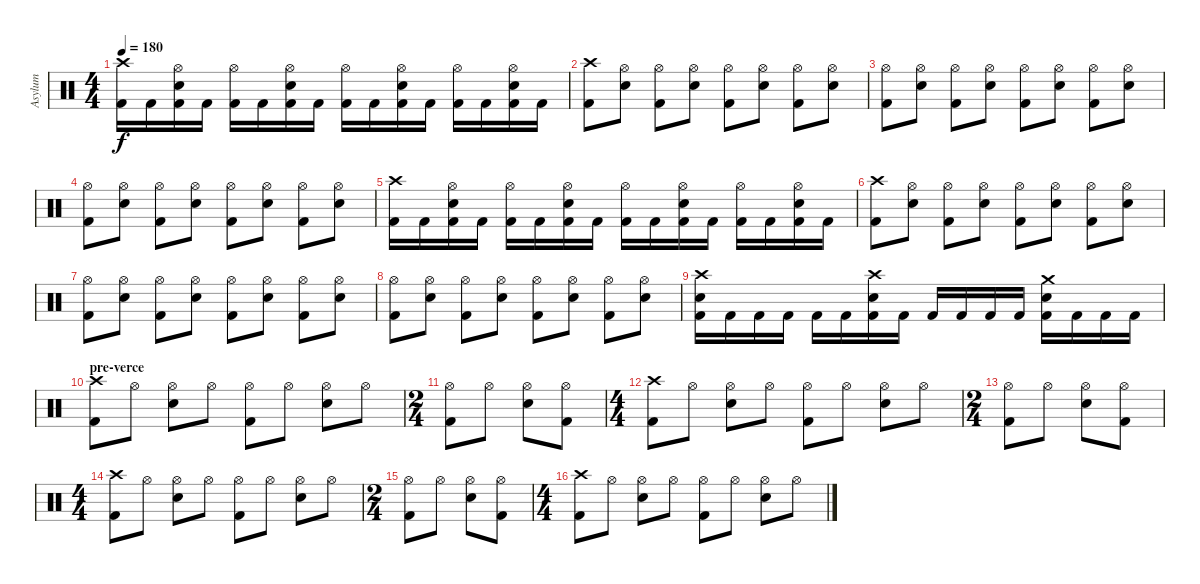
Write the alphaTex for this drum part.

\track ("Asylum" "Asylum") {instrument percussion}
\staff {score}
\articulation defaults
\ts (4 4)
\tempo 180
\clef neutral
\ks c
("Crash high (hit)" "Kick (hit) 2").16{dy f} "Kick (hit) 2".16 ("Hi-Hat (open)" "Electric Snare (hit)" "Kick (hit) 2").16 "Kick (hit) 2".16 ("Hi-Hat (open)" "Kick (hit) 2").16 "Kick (hit) 2".16 ("Hi-Hat (open)" "Electric Snare (hit)" "Kick (hit) 2").16 "Kick (hit) 2".16 ("Hi-Hat (open)" "Kick (hit) 2").16 "Kick (hit) 2".16 ("Hi-Hat (open)" "Electric Snare (hit)" "Kick (hit) 2").16 "Kick (hit) 2".16 ("Hi-Hat (open)" "Kick (hit) 2").16 "Kick (hit) 2".16 ("Hi-Hat (open)" "Electric Snare (hit)" "Kick (hit) 2").16 "Kick (hit) 2".16 |
("Crash high (hit)" "Kick (hit) 2").8 ("Hi-Hat (open)" "Electric Snare (hit)").8 ("Hi-Hat (open)" "Kick (hit) 2").8 ("Hi-Hat (open)" "Electric Snare (hit)").8 ("Hi-Hat (open)" "Kick (hit) 2").8 ("Hi-Hat (open)" "Electric Snare (hit)").8 ("Hi-Hat (open)" "Kick (hit) 2").8 ("Hi-Hat (open)" "Electric Snare (hit)").8 |
("Hi-Hat (open)" "Kick (hit) 2").8 ("Hi-Hat (open)" "Electric Snare (hit)").8 ("Hi-Hat (open)" "Kick (hit) 2").8 ("Hi-Hat (open)" "Electric Snare (hit)").8 ("Hi-Hat (open)" "Kick (hit) 2").8 ("Hi-Hat (open)" "Electric Snare (hit)").8 ("Hi-Hat (open)" "Kick (hit) 2").8 ("Hi-Hat (open)" "Electric Snare (hit)").8 |
("Hi-Hat (open)" "Kick (hit) 2").8 ("Hi-Hat (open)" "Electric Snare (hit)").8 ("Hi-Hat (open)" "Kick (hit) 2").8 ("Hi-Hat (open)" "Electric Snare (hit)").8 ("Hi-Hat (open)" "Kick (hit) 2").8 ("Hi-Hat (open)" "Electric Snare (hit)").8 ("Hi-Hat (open)" "Kick (hit) 2").8 ("Hi-Hat (open)" "Electric Snare (hit)").8 |
("Crash high (hit)" "Kick (hit) 2").16 "Kick (hit) 2".16 ("Hi-Hat (open)" "Electric Snare (hit)" "Kick (hit) 2").16 "Kick (hit) 2".16 ("Hi-Hat (open)" "Kick (hit) 2").16 "Kick (hit) 2".16 ("Hi-Hat (open)" "Electric Snare (hit)" "Kick (hit) 2").16 "Kick (hit) 2".16 ("Hi-Hat (open)" "Kick (hit) 2").16 "Kick (hit) 2".16 ("Hi-Hat (open)" "Electric Snare (hit)" "Kick (hit) 2").16 "Kick (hit) 2".16 ("Hi-Hat (open)" "Kick (hit) 2").16 "Kick (hit) 2".16 ("Hi-Hat (open)" "Electric Snare (hit)" "Kick (hit) 2").16 "Kick (hit) 2".16 |
("Crash high (hit)" "Kick (hit) 2").8 ("Hi-Hat (open)" "Electric Snare (hit)").8 ("Hi-Hat (open)" "Kick (hit) 2").8 ("Hi-Hat (open)" "Electric Snare (hit)").8 ("Hi-Hat (open)" "Kick (hit) 2").8 ("Hi-Hat (open)" "Electric Snare (hit)").8 ("Hi-Hat (open)" "Kick (hit) 2").8 ("Hi-Hat (open)" "Electric Snare (hit)").8 |
("Hi-Hat (open)" "Kick (hit) 2").8 ("Hi-Hat (open)" "Electric Snare (hit)").8 ("Hi-Hat (open)" "Kick (hit) 2").8 ("Hi-Hat (open)" "Electric Snare (hit)").8 ("Hi-Hat (open)" "Kick (hit) 2").8 ("Hi-Hat (open)" "Electric Snare (hit)").8 ("Hi-Hat (open)" "Kick (hit) 2").8 ("Hi-Hat (open)" "Electric Snare (hit)").8 |
("Hi-Hat (open)" "Kick (hit) 2").8 ("Hi-Hat (open)" "Electric Snare (hit)").8 ("Hi-Hat (open)" "Kick (hit) 2").8 ("Hi-Hat (open)" "Electric Snare (hit)").8 ("Hi-Hat (open)" "Kick (hit) 2").8 ("Hi-Hat (open)" "Electric Snare (hit)").8 ("Hi-Hat (open)" "Kick (hit) 2").8 ("Hi-Hat (open)" "Electric Snare (hit)").8 |
("Crash high (hit)" "Electric Snare (hit)" "Kick (hit) 2").16 "Kick (hit) 2".16 "Kick (hit) 2".16 "Kick (hit) 2".16 "Kick (hit) 2".16 "Kick (hit) 2".16 ("Crash high (hit)" "Electric Snare (hit)" "Kick (hit) 2").16 "Kick (hit) 2".16 "Kick (hit) 2".16 "Kick (hit) 2".16 "Kick (hit) 2".16 "Kick (hit) 2".16 ("Crash medium (hit)" "Electric Snare (hit)" "Kick (hit) 2").16 "Kick (hit) 2".16 "Kick (hit) 2".16 "Kick (hit) 2".16 |
\section ("" "pre-verce")
("Crash high (hit)" "Kick (hit) 2").8 "Hi-Hat (open)".8 ("Hi-Hat (open)" "Electric Snare (hit)").8 "Hi-Hat (open)".8 ("Hi-Hat (open)" "Kick (hit) 2").8 "Hi-Hat (open)".8 ("Hi-Hat (open)" "Electric Snare (hit)").8 "Hi-Hat (open)".8 |
\ts (2 4)
("Hi-Hat (open)" "Kick (hit) 2").8 "Hi-Hat (open)".8 ("Hi-Hat (open)" "Electric Snare (hit)").8 ("Hi-Hat (open)" "Kick (hit) 2").8 |
\ts (4 4)
("Crash high (hit)" "Kick (hit) 2").8 "Hi-Hat (open)".8 ("Hi-Hat (open)" "Electric Snare (hit)").8 "Hi-Hat (open)".8 ("Hi-Hat (open)" "Kick (hit) 2").8 "Hi-Hat (open)".8 ("Hi-Hat (open)" "Electric Snare (hit)").8 "Hi-Hat (open)".8 |
\ts (2 4)
("Hi-Hat (open)" "Kick (hit) 2").8 "Hi-Hat (open)".8 ("Hi-Hat (open)" "Electric Snare (hit)").8 ("Hi-Hat (open)" "Kick (hit) 2").8 |
\ts (4 4)
("Crash high (hit)" "Kick (hit) 2").8 "Hi-Hat (open)".8 ("Hi-Hat (open)" "Electric Snare (hit)").8 "Hi-Hat (open)".8 ("Hi-Hat (open)" "Kick (hit) 2").8 "Hi-Hat (open)".8 ("Hi-Hat (open)" "Electric Snare (hit)").8 "Hi-Hat (open)".8 |
\ts (2 4)
("Hi-Hat (open)" "Kick (hit) 2").8 "Hi-Hat (open)".8 ("Hi-Hat (open)" "Electric Snare (hit)").8 ("Hi-Hat (open)" "Kick (hit) 2").8 |
\ts (4 4)
("Crash high (hit)" "Kick (hit) 2").8 "Hi-Hat (open)".8 ("Hi-Hat (open)" "Electric Snare (hit)").8 "Hi-Hat (open)".8 ("Hi-Hat (open)" "Kick (hit) 2").8 "Hi-Hat (open)".8 ("Hi-Hat (open)" "Electric Snare (hit)").8 "Hi-Hat (open)".8
